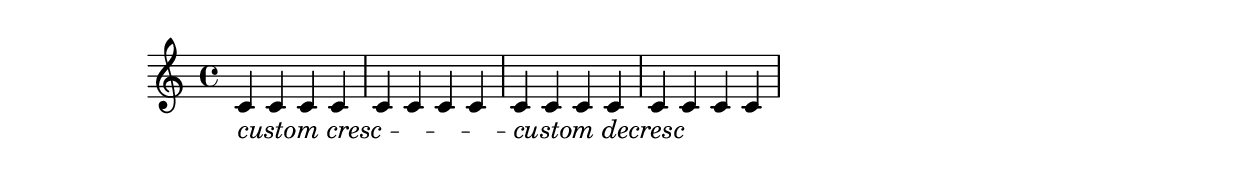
% DO NOT EDIT this file manually; it is automatically
% generated from Documentation/snippets/new
% Make any changes in Documentation/snippets/new/
% and then run scripts/auxiliar/makelsr.py
%
% This file is in the public domain.
%% Note: this file works from version 2.14.0
\version "2.14.0"

\header {
%% Translation of GIT committish: 615cbf212fdaf0b220b3330da417d0c3602494f2

  texidoces = "
Funciones postfijas para la creación de objetos de extensión de texto
personalizados.  Los objetos de extensión deben comenzar en la primera
nota del compás.  Hay que utilizar -\mycresc, en caso contrario el
comienzo del eobjeto de extensión se asignará a la nota siguiente.

"

  doctitlees = "Objeto personalizado de extensión de texto de matices dinámicos postfijo"

%%   Translation of GIT committish: ab9e3136d78bfaf15cc6d77ed1975d252c3fe506


  texidocde = "Die Nachstellung funktioniert für eigene Crescendo-Textstrecker.
Die Strecker sollten an der ersten Note eines Taktes beginnen.  Man muss
-\mycresc benutzen, sonst wird der Beginn des Streckers der nächsten Note
zugewiesen.

"
  doctitlede = "Eigene Dynamiktextspanner nachgestellt"


%% Translation of GIT committish: a06cb0b0d9593ba110e001f2b0f44b8bef084693

  texidocfr = "
Il s'agit de fonctions postfix pour personnaliser l'extension des
crescendos textuels.  L'extension devrait débuter sur la première notte
de la mesure.  Il faut utiliser @code{-\mycresc} -- comme une
articulation -- sous peine que le départ de l'extension n'apparaisse
qu'à la note suivante.
"

  doctitlefr = "Personnalisation des extenseurs de nuance postfix"


  lsrtags = "expressive-marks, tweaks-and-overrides"
  texidoc = "Postfix functions for custom crescendo text spanners.  The spanners
should start on the first note of the measure.  One has to use -\mycresc,
otherwise the spanner start will rather be assigned to the next note.
"
  doctitle = "Dynamics custom text spanner postfix"
} % begin verbatim


% Two functions for (de)crescendo spanners where you can explicitly give the
% spanner text.
mycresc =
#(define-music-function (parser location mymarkup) (markup?)
   (make-music 'CrescendoEvent
               'span-direction START
               'span-type 'text
               'span-text mymarkup))
mydecresc =
#(define-music-function (parser location mymarkup) (markup?)
   (make-music 'DecrescendoEvent
               'span-direction START
               'span-type 'text
               'span-text mymarkup))

\relative c' {
  c4-\mycresc "custom cresc" c4 c4 c4 |
  c4 c4 c4 c4 |
  c4-\mydecresc "custom decresc" c4 c4 c4 |
  c4 c4\! c4 c4
}



